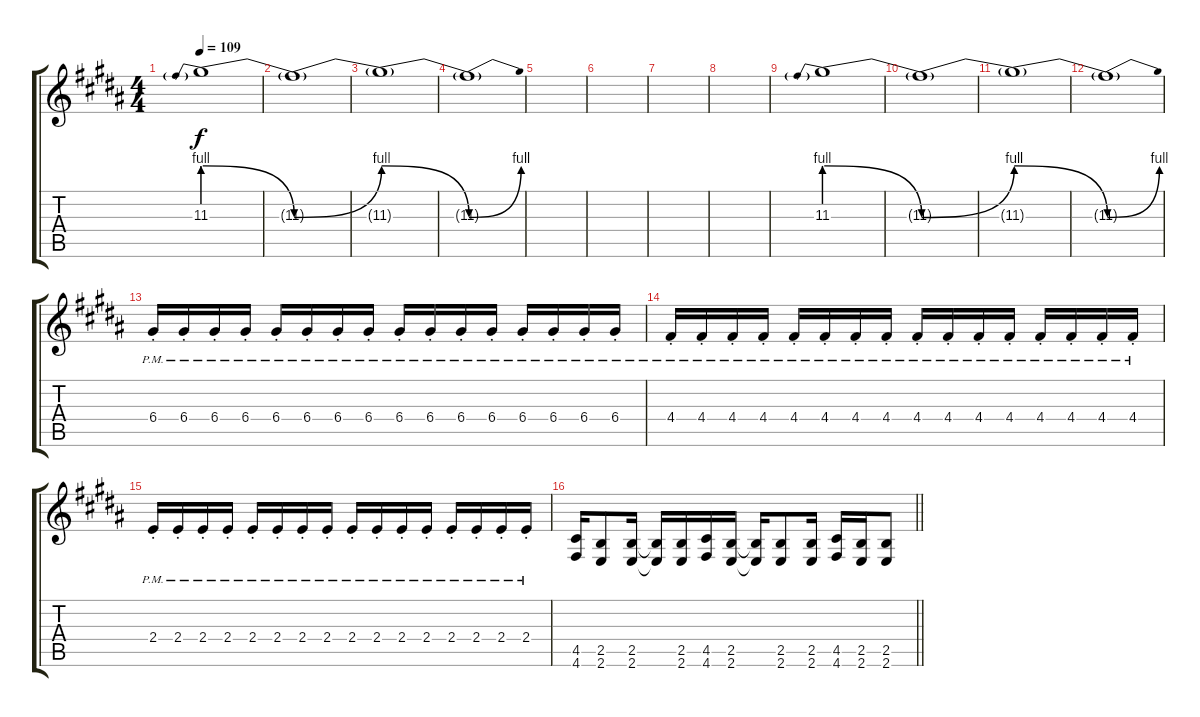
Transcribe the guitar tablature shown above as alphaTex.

\track "" {instrument overdrivenguitar}
\staff {score tabs}
\tuning (E4 B3 G3 D3 A2 D2) {hide}
\ts (4 4)
\tempo 109
\clef g2
\ks g#minor
11.3{be (prebendrelease 0 4 60 0)}.1{dy f} |
11.3{be (bend 0 0 60 4) t}.1 |
11.3{be (release 0 4 60 0) t}.1 |
11.3{be (bend 0 0 60 4) t}.1 |
|
|
|
|
11.3{be (prebendrelease 0 4 60 0)}.1 |
11.3{be (bend 0 0 60 4) t}.1 |
11.3{be (release 0 4 60 0) t}.1 |
11.3{be (bend 0 0 60 4) t}.1 |
6.4{pm st}.16{instrument distortionguitar} 6.4{pm st}.16 6.4{pm st}.16 6.4{pm st}.16 6.4{pm st}.16 6.4{pm st}.16 6.4{pm st}.16 6.4{pm st}.16 6.4{pm st}.16 6.4{pm st}.16 6.4{pm st}.16 6.4{pm st}.16 6.4{pm st}.16 6.4{pm st}.16 6.4{pm st}.16 6.4{pm st}.16 |
4.4{pm st}.16 4.4{pm st}.16 4.4{pm st}.16 4.4{pm st}.16 4.4{pm st}.16 4.4{pm st}.16 4.4{pm st}.16 4.4{pm st}.16 4.4{pm st}.16 4.4{pm st}.16 4.4{pm st}.16 4.4{pm st}.16 4.4{pm st}.16 4.4{pm st}.16 4.4{pm st}.16 4.4{pm st}.16 |
2.4{pm st}.16 2.4{pm st}.16 2.4{pm st}.16 2.4{pm st}.16 2.4{pm st}.16 2.4{pm st}.16 2.4{pm st}.16 2.4{pm st}.16 2.4{pm st}.16 2.4{pm st}.16 2.4{pm st}.16 2.4{pm st}.16 2.4{pm st}.16 2.4{pm st}.16 2.4{pm st}.16 2.4{pm st}.16 |
\barLineRight lightlight
(4.5 4.6).16 (2.5 2.6).8 (2.5 2.6).16 (2.5{t} 2.6{t}).16 (2.5 2.6).16 (4.5 4.6).16 (2.5 2.6).16 (2.5{t} 2.6{t}).16 (2.5 2.6).8 (2.5 2.6).16 (4.5 4.6).16 (2.5 2.6).16 (2.5 2.6).8
